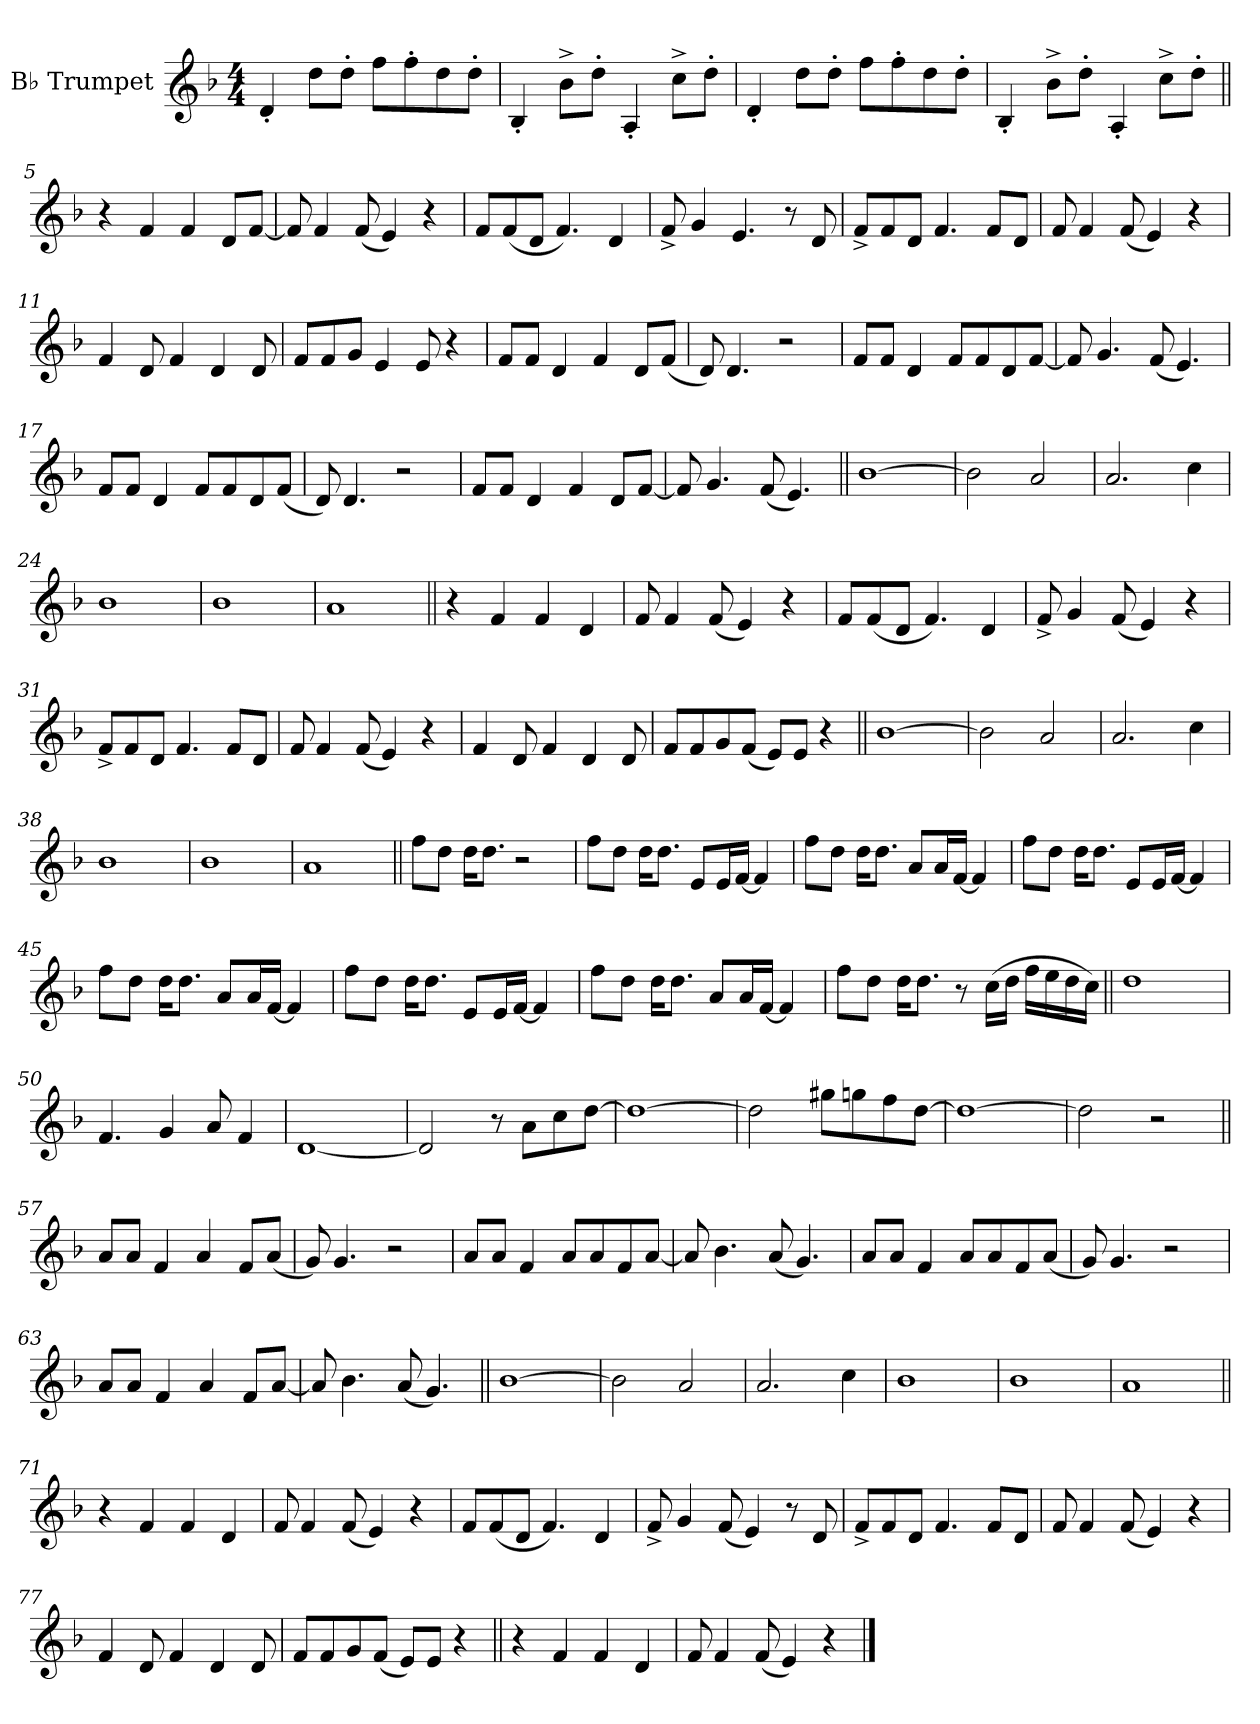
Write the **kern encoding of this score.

**kern
*part1
*staff1
*I"B♭ Trumpet
*I'B♭ Tp.
*clefG2
*ITrd1c2
*k[b-e-a-]
*M4/4
*MM130
=1
4c'!/
8cc!\L
8cc'!\J
8ee-!\L
8ee-'!\
8cc!\
8cc'!\J
=2
4A-'!/
8a-^!\L
8cc'!\J
4G'!/
8b-^!\L
8cc'!\J
=3
4c'!/
8cc!\L
8cc'!\J
8ee-!\L
8ee-'!\
8cc!\
8cc'!\J
=4
4A-'!/
8a-^!\L
8cc'!\J
4G'!/
8b-^!\L
8cc'!\J
=5||
4r
4e-/
4e-/
8c/L
[8e-/J
=6
8e-/]
4e-/
(<8e-/
4d/)
4r
=7
8e-/L
(<8e-/
8c/J
4.e-/)
4c/
=8
8e-^/
4f/
4.d/
8r
8c/
=9
8e-^/L
8e-/
8c/J
4.e-/
8e-/L
8c/J
=10
8e-/
4e-/
(<8e-/
4d/)
4r
=11
4e-/
8c/
4e-/
4c/
8c/
=12
8e-/L
8e-/
8f/J
4d/
8d/
4r
=13
8e-/L
8e-/J
4c/
4e-/
8c/L
(<8e-/J
=14
8c/)
4.c/
2r
=15
8e-/L
8e-/J
4c/
8e-/L
8e-/
8c/
[8e-/J
=16
8e-/]
4.f/
(<8e-/
4.d/)
=17
8e-/L
8e-/J
4c/
8e-/L
8e-/
8c/
(<8e-/J
=18
8c/)
4.c/
2r
=19
8e-/L
8e-/J
4c/
4e-/
8c/L
[8e-/J
=20
8e-/]
4.f/
(<8e-/
4.d/)
=21||
[1a-
=22
2a-\]
2g/
=23
2.g/
4b-\
=24
1a-
=25
1a-
=26
1g
=27||
4r
4e-/
4e-/
4c/
=28
8e-/
4e-/
(<8e-/
4d/)
4r
=29
8e-/L
(<8e-/
8c/J
4.e-/)
4c/
=30
8e-^/
4f/
(<8e-/
4d/)
4r
=31
8e-^/L
8e-/
8c/J
4.e-/
8e-/L
8c/J
=32
8e-/
4e-/
(<8e-/
4d/)
4r
=33
4e-/
8c/
4e-/
4c/
8c/
=34
8e-/L
8e-/
8f/
(<8e-/J
8d/L)
8d/J
4r
=35||
[1a-
=36
2a-\]
2g/
=37
2.g/
4b-\
=38
1a-
=39
1a-
=40
1g
=41||
8ee-\L
8cc\J
16cc\KL
8.cc\J
2r
=42
8ee-\L
8cc\J
16cc\KL
8.cc\J
8d!/L
16d!/L
[16e-!/JJ
4e-!/]
=43
8ee-\L
8cc\J
16cc\KL
8.cc\J
8g!/L
16g!/L
[16e-!/JJ
4e-!/]
=44
8ee-\L
8cc\J
16cc\KL
8.cc\J
8d!/L
16d!/L
[16e-!/JJ
4e-!/]
=45
8ee-\L
8cc\J
16cc\KL
8.cc\J
8g!/L
16g!/L
[16e-!/JJ
4e-!/]
=46
8ee-\L
8cc\J
16cc\KL
8.cc\J
8d!/L
16d!/L
[16e-!/JJ
4e-!/]
=47
8ee-\L
8cc\J
16cc\KL
8.cc\J
8g!/L
16g!/L
[16e-!/JJ
4e-!/]
=48
8ee-\L
8cc\J
16cc\KL
8.cc\J
8r
(>16b-!\LL
16cc!\JJ
16ee-!\LL
16dd!\
16cc!\
16b-!\JJ)
=49||
1cc!
=50
4.e-!/
4f!/
8g!/
4e-!/
=51
[1c!
=52
2c!/]
8r
8g!\L
8b-!\
[8cc!\J
=53
1cc!_
=54
2cc!\]
8ff#X!\L
8ffn!\
8ee-!\
[8cc!\J
=55
1cc!_
=56
2cc!\]
2r
=57||
8g/L
8g/J
4e-/
4g/
8e-/L
(<8g/J
=58
8f/)
4.f/
2r
=59
8g/L
8g/J
4e-/
8g/L
8g/
8e-/
[8g/J
=60
8g/]
4.a-\
(<8g/
4.f/)
=61
8g/L
8g/J
4e-/
8g/L
8g/
8e-/
(<8g/J
=62
8f/)
4.f/
2r
=63
8g/L
8g/J
4e-/
4g/
8e-/L
[8g/J
=64
8g/]
4.a-\
(<8g/
4.f/)
=65||
[1a-
=66
2a-\]
2g/
=67
2.g/
4b-\
=68
1a-
=69
1a-
=70
1g
=71||
4r
4e-/
4e-/
4c/
=72
8e-/
4e-/
(<8e-/
4d/)
4r
=73
8e-/L
(<8e-/
8c/J
4.e-/)
4c/
=74
8e-^/
4f/
(<8e-/
4d/)
8r
8c/
=75
8e-^/L
8e-/
8c/J
4.e-/
8e-/L
8c/J
=76
8e-/
4e-/
(<8e-/
4d/)
4r
=77
4e-/
8c/
4e-/
4c/
8c/
=78
8e-/L
8e-/
8f/
(<8e-/J
8d/L)
8d/J
4r
=79||
4r
4e-/
4e-/
4c/
=80
8e-/
4e-/
(<8e-/
4d/)
4r
==
*-
